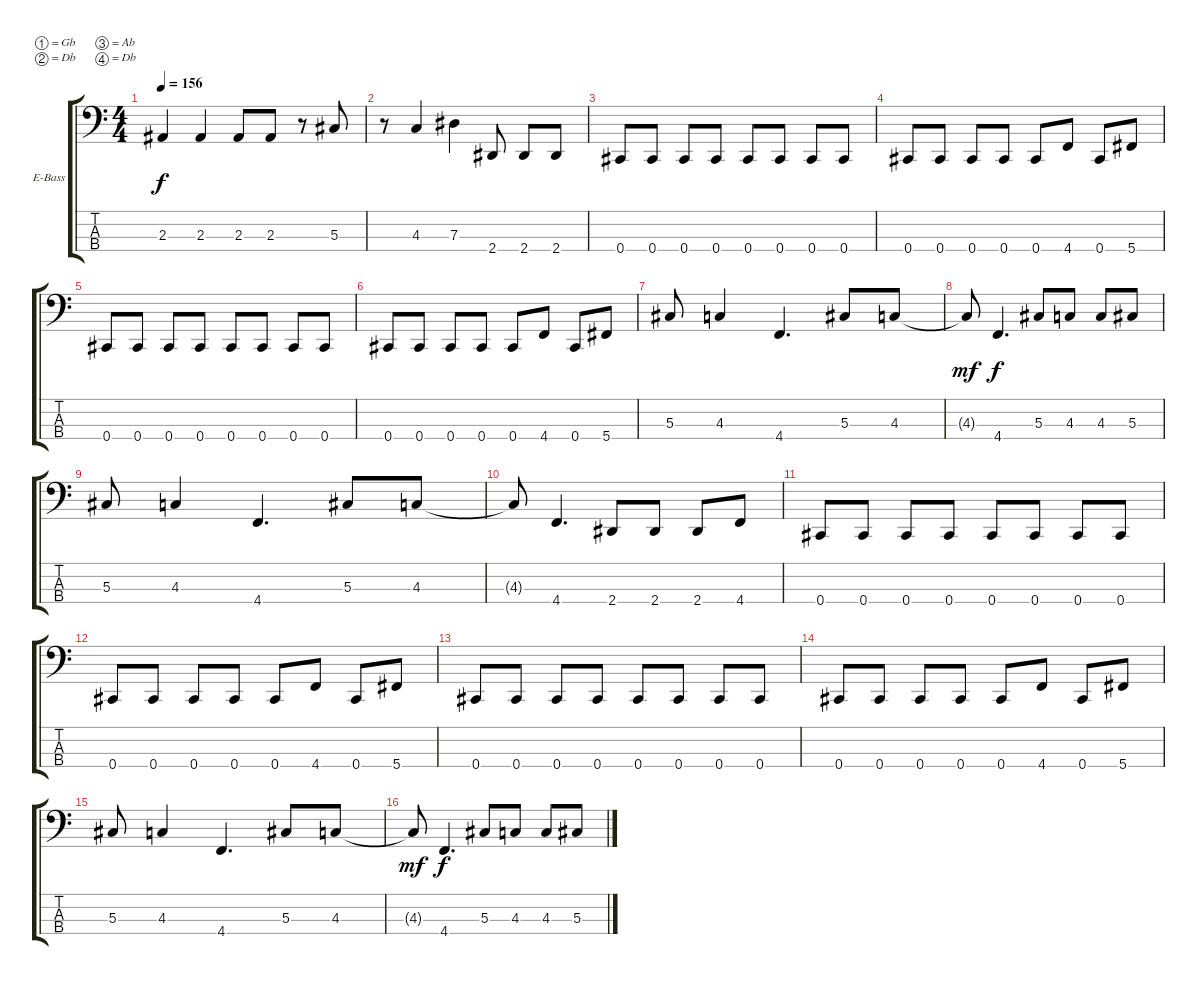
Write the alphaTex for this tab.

\defaultSystemsLayout 4
\bracketExtendMode groupsimilarinstruments
\firstSystemTrackNameOrientation horizontal
\otherSystemsTrackNameOrientation horizontal
\track ("Andrey Bahnew" "E-Bass") {instrument electricbassfinger}
\staff {score tabs}
\tuning (Gb2 Db2 Ab1 Db1)
\ts (4 4)
\tempo 156
\clef f4
\scale
0.333333
\ks c
2.3.4{dy f} 2.3.4 2.3.8 2.3.8 r.8 5.3.8 |
\scale
0.333333 r.8 4.3.4 7.3.4 2.4.8 2.4.8 2.4.8 |
\scale
0.333333 0.4.8 0.4.8 0.4.8 0.4.8 0.4.8 0.4.8 0.4.8 0.4.8 |
\scale
0.333333 0.4.8 0.4.8 0.4.8 0.4.8 0.4.8 4.4.8 0.4.8 5.4.8 |
\scale
0.333333 0.4.8 0.4.8 0.4.8 0.4.8 0.4.8 0.4.8 0.4.8 0.4.8 |
\scale
0.333333 0.4.8 0.4.8 0.4.8 0.4.8 0.4.8 4.4.8 0.4.8 5.4.8 |
\scale
0.333333 5.3.8 4.3.4 4.4.4{d} 5.3.8 4.3.8 |
\scale
0.333333 4.3{t}.8{dy mf} 4.4.4{d dy f} 5.3.8 4.3.8 4.3.8 5.3.8 |
\scale
0.333333 5.3.8 4.3.4 4.4.4{d} 5.3.8 4.3.8 |
\scale
0.333333 4.3{t}.8 4.4.4{d} 2.4.8 2.4.8 2.4.8 4.4.8 |
\scale
0.333333 0.4.8 0.4.8 0.4.8 0.4.8 0.4.8 0.4.8 0.4.8 0.4.8 |
\scale
0.333333 0.4.8 0.4.8 0.4.8 0.4.8 0.4.8 4.4.8 0.4.8 5.4.8 |
\scale
0.333333 0.4.8 0.4.8 0.4.8 0.4.8 0.4.8 0.4.8 0.4.8 0.4.8 |
\scale
0.333333 0.4.8 0.4.8 0.4.8 0.4.8 0.4.8 4.4.8 0.4.8 5.4.8 |
\scale
0.333333 5.3.8 4.3.4 4.4.4{d} 5.3.8 4.3.8 |
\scale
0.333333 4.3{t}.8{dy mf} 4.4.4{d dy f} 5.3.8 4.3.8 4.3.8 5.3.8
